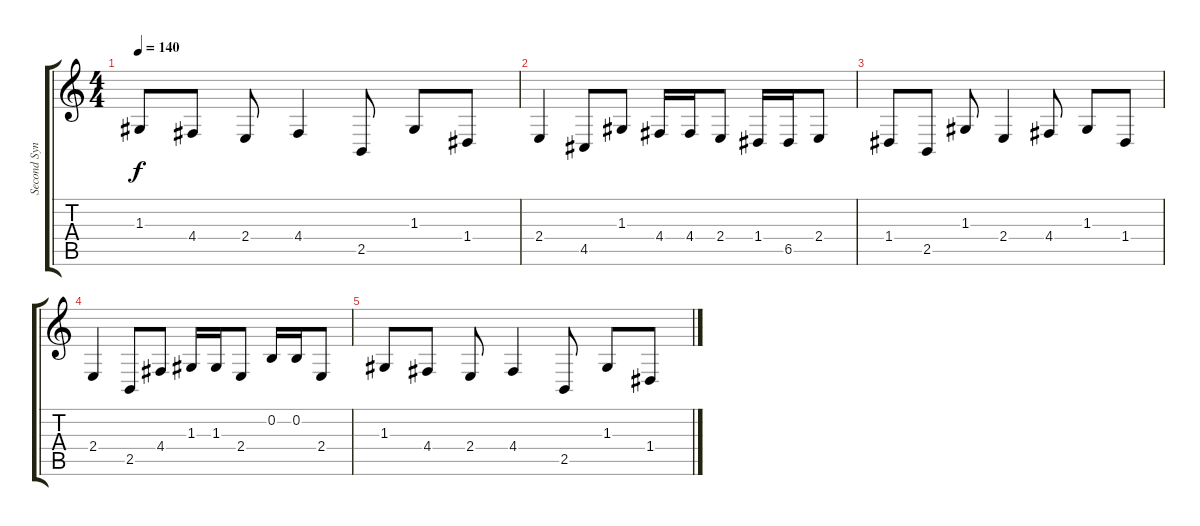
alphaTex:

\track ("Second Synth" "Second Syn") {instrument lead2sawtooth}
\staff {score tabs}
\tuning (E4 B3 G3 D3 A2 E2) {hide}
\ts (4 4)
\tempo 140
\clef g2
\ks c
1.3.8{dy f} 4.4.8 2.4.8 4.4.4 2.5.8 1.3.8 1.4.8 |
2.4.4 4.5.8 1.3.8 4.4.16 4.4.16 2.4.8 1.4.16 6.5.16 2.4.8 |
1.4.8 2.5.8 1.3.8 2.4.4 4.4.8 1.3.8 1.4.8 |
2.4.4 2.5.8 4.4.8 1.3.16 1.3.16 2.4.8 0.2.16 0.2.16 2.4.8 |
1.3.8 4.4.8 2.4.8 4.4.4 2.5.8 1.3.8 1.4.8
